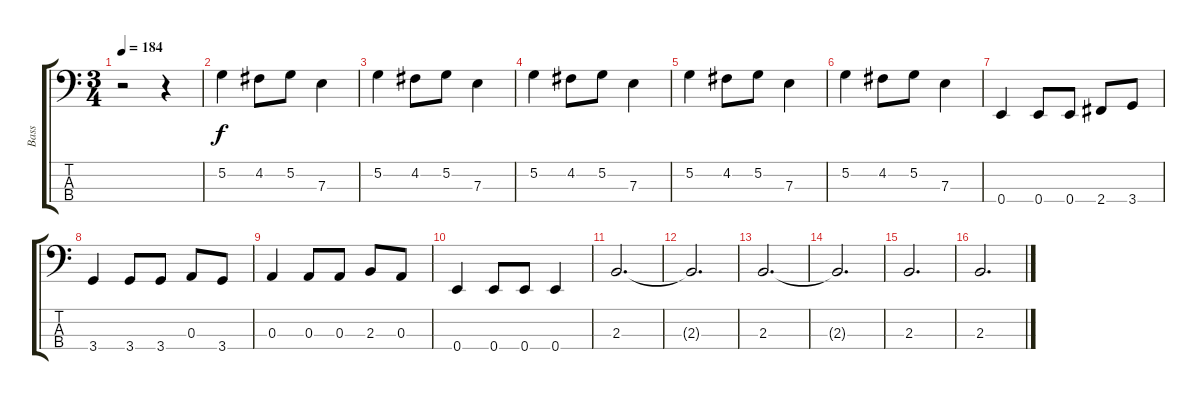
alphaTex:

\track ("Bass" "Bass") {instrument electricbassfinger}
\staff {score tabs}
\tuning (G2 D2 A1 E1) {hide}
\ts (3 4)
\tempo 184
\clef f4
\ks c
r.2{dy f} r.4 |
5.2.4 4.2.8 5.2.8 7.3.4 |
5.2.4 4.2.8 5.2.8 7.3.4 |
5.2.4 4.2.8 5.2.8 7.3.4 |
5.2.4 4.2.8 5.2.8 7.3.4 |
5.2.4 4.2.8 5.2.8 7.3.4 |
0.4.4 0.4.8 0.4.8 2.4.8 3.4.8 |
3.4.4 3.4.8 3.4.8 0.3.8 3.4.8 |
0.3.4 0.3.8 0.3.8 2.3.8 0.3.8 |
0.4.4 0.4.8 0.4.8 0.4.4 |
2.3.2{d} |
2.3{t}.2{d} |
2.3.2{d} |
2.3{t}.2{d} |
2.3.2{d} |
2.3.2{d}
